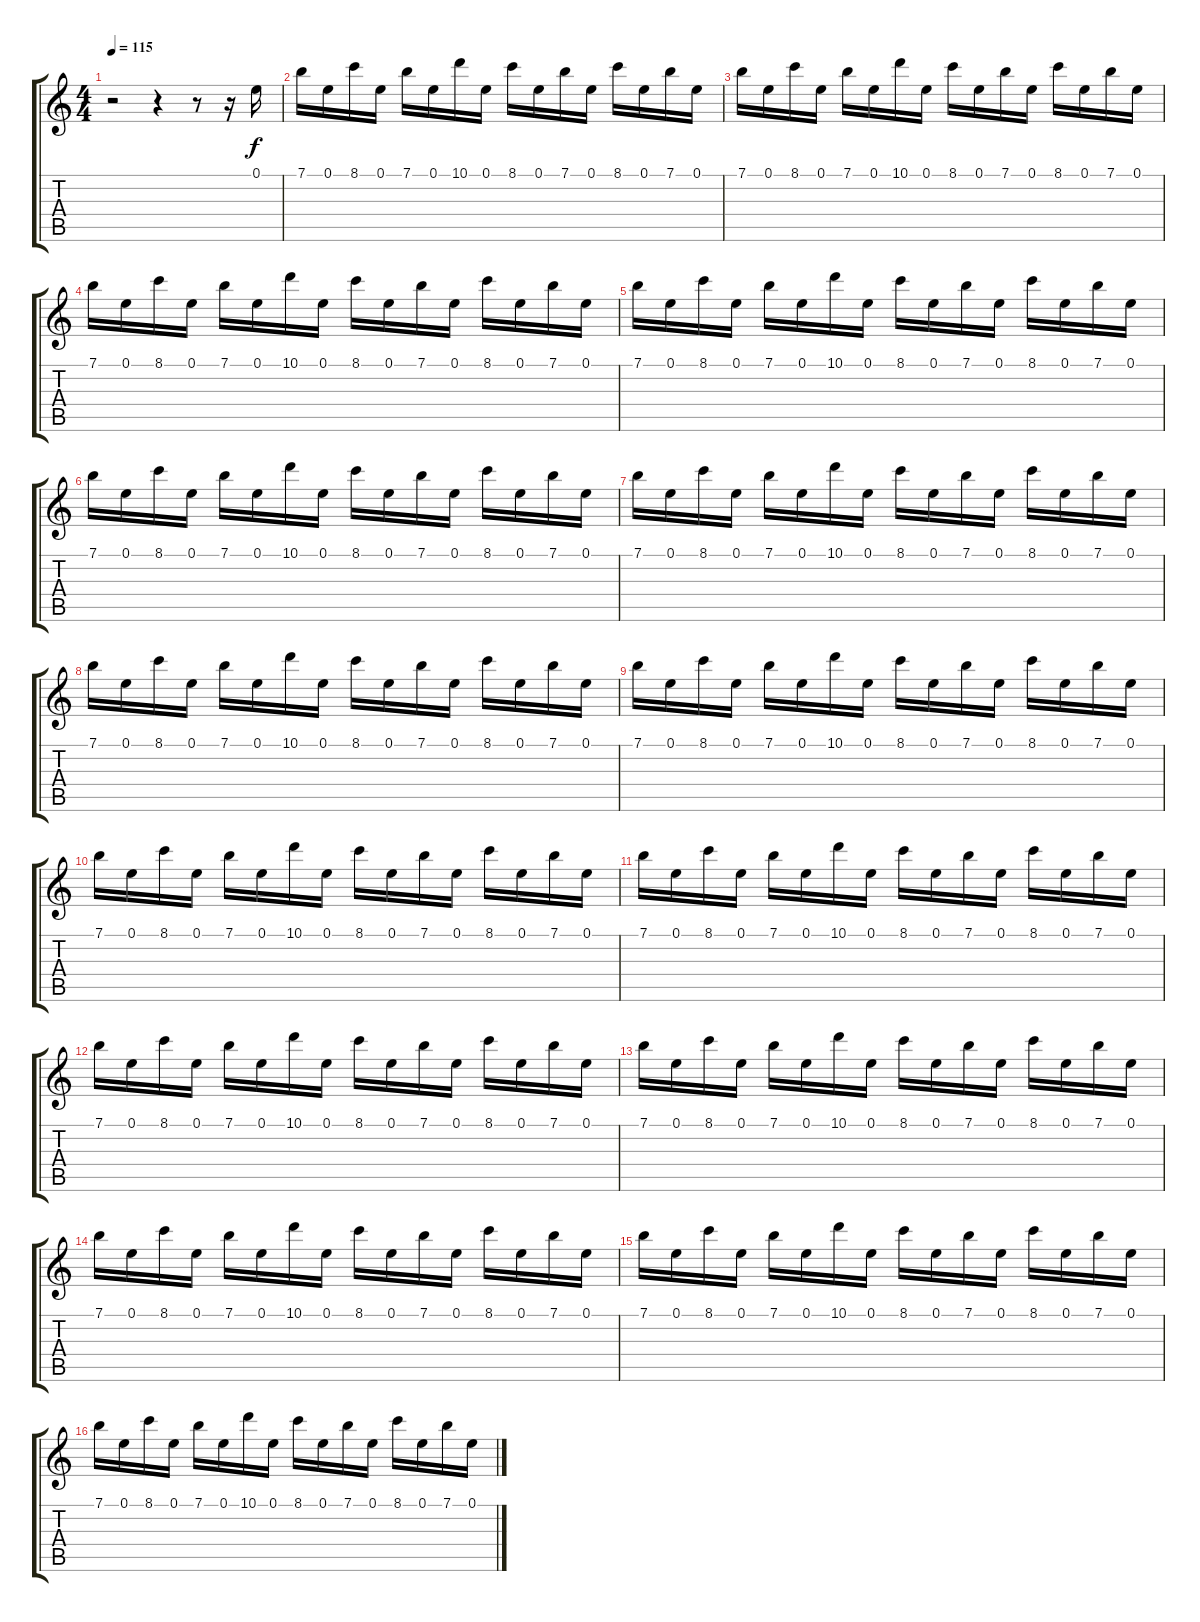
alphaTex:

\track "" {instrument distortionguitar}
\staff {score tabs}
\tuning (E4 B3 G3 D3 A2 E2) {hide}
\ts (4 4)
\tempo 115
\clef g2
\ks c
r.2{dy f instrument distortionguitar} r.4 r.8 r.16 0.1.16 |
7.1.16 0.1.16 8.1.16 0.1.16 7.1.16 0.1.16 10.1.16 0.1.16 8.1.16 0.1.16 7.1.16 0.1.16 8.1.16 0.1.16 7.1.16 0.1.16 |
7.1.16 0.1.16 8.1.16 0.1.16 7.1.16 0.1.16 10.1.16 0.1.16 8.1.16 0.1.16 7.1.16 0.1.16 8.1.16 0.1.16 7.1.16 0.1.16 |
7.1.16 0.1.16 8.1.16 0.1.16 7.1.16 0.1.16 10.1.16 0.1.16 8.1.16 0.1.16 7.1.16 0.1.16 8.1.16 0.1.16 7.1.16 0.1.16 |
7.1.16 0.1.16 8.1.16 0.1.16 7.1.16 0.1.16 10.1.16 0.1.16 8.1.16 0.1.16 7.1.16 0.1.16 8.1.16 0.1.16 7.1.16 0.1.16 |
7.1.16 0.1.16 8.1.16 0.1.16 7.1.16 0.1.16 10.1.16 0.1.16 8.1.16 0.1.16 7.1.16 0.1.16 8.1.16 0.1.16 7.1.16 0.1.16 |
7.1.16 0.1.16 8.1.16 0.1.16 7.1.16 0.1.16 10.1.16 0.1.16 8.1.16 0.1.16 7.1.16 0.1.16 8.1.16 0.1.16 7.1.16 0.1.16 |
7.1.16 0.1.16 8.1.16 0.1.16 7.1.16 0.1.16 10.1.16 0.1.16 8.1.16 0.1.16 7.1.16 0.1.16 8.1.16 0.1.16 7.1.16 0.1.16 |
7.1.16 0.1.16 8.1.16 0.1.16 7.1.16 0.1.16 10.1.16 0.1.16 8.1.16 0.1.16 7.1.16 0.1.16 8.1.16 0.1.16 7.1.16 0.1.16 |
7.1.16 0.1.16 8.1.16 0.1.16 7.1.16 0.1.16 10.1.16 0.1.16 8.1.16 0.1.16 7.1.16 0.1.16 8.1.16 0.1.16 7.1.16 0.1.16 |
7.1.16 0.1.16 8.1.16 0.1.16 7.1.16 0.1.16 10.1.16 0.1.16 8.1.16 0.1.16 7.1.16 0.1.16 8.1.16 0.1.16 7.1.16 0.1.16 |
7.1.16 0.1.16 8.1.16 0.1.16 7.1.16 0.1.16 10.1.16 0.1.16 8.1.16 0.1.16 7.1.16 0.1.16 8.1.16 0.1.16 7.1.16 0.1.16 |
7.1.16 0.1.16 8.1.16 0.1.16 7.1.16 0.1.16 10.1.16 0.1.16 8.1.16 0.1.16 7.1.16 0.1.16 8.1.16 0.1.16 7.1.16 0.1.16 |
7.1.16 0.1.16 8.1.16 0.1.16 7.1.16 0.1.16 10.1.16 0.1.16 8.1.16 0.1.16 7.1.16 0.1.16 8.1.16 0.1.16 7.1.16 0.1.16 |
7.1.16 0.1.16 8.1.16 0.1.16 7.1.16 0.1.16 10.1.16 0.1.16 8.1.16 0.1.16 7.1.16 0.1.16 8.1.16 0.1.16 7.1.16 0.1.16 |
7.1.16 0.1.16 8.1.16 0.1.16 7.1.16 0.1.16 10.1.16 0.1.16 8.1.16 0.1.16 7.1.16 0.1.16 8.1.16 0.1.16 7.1.16 0.1.16
